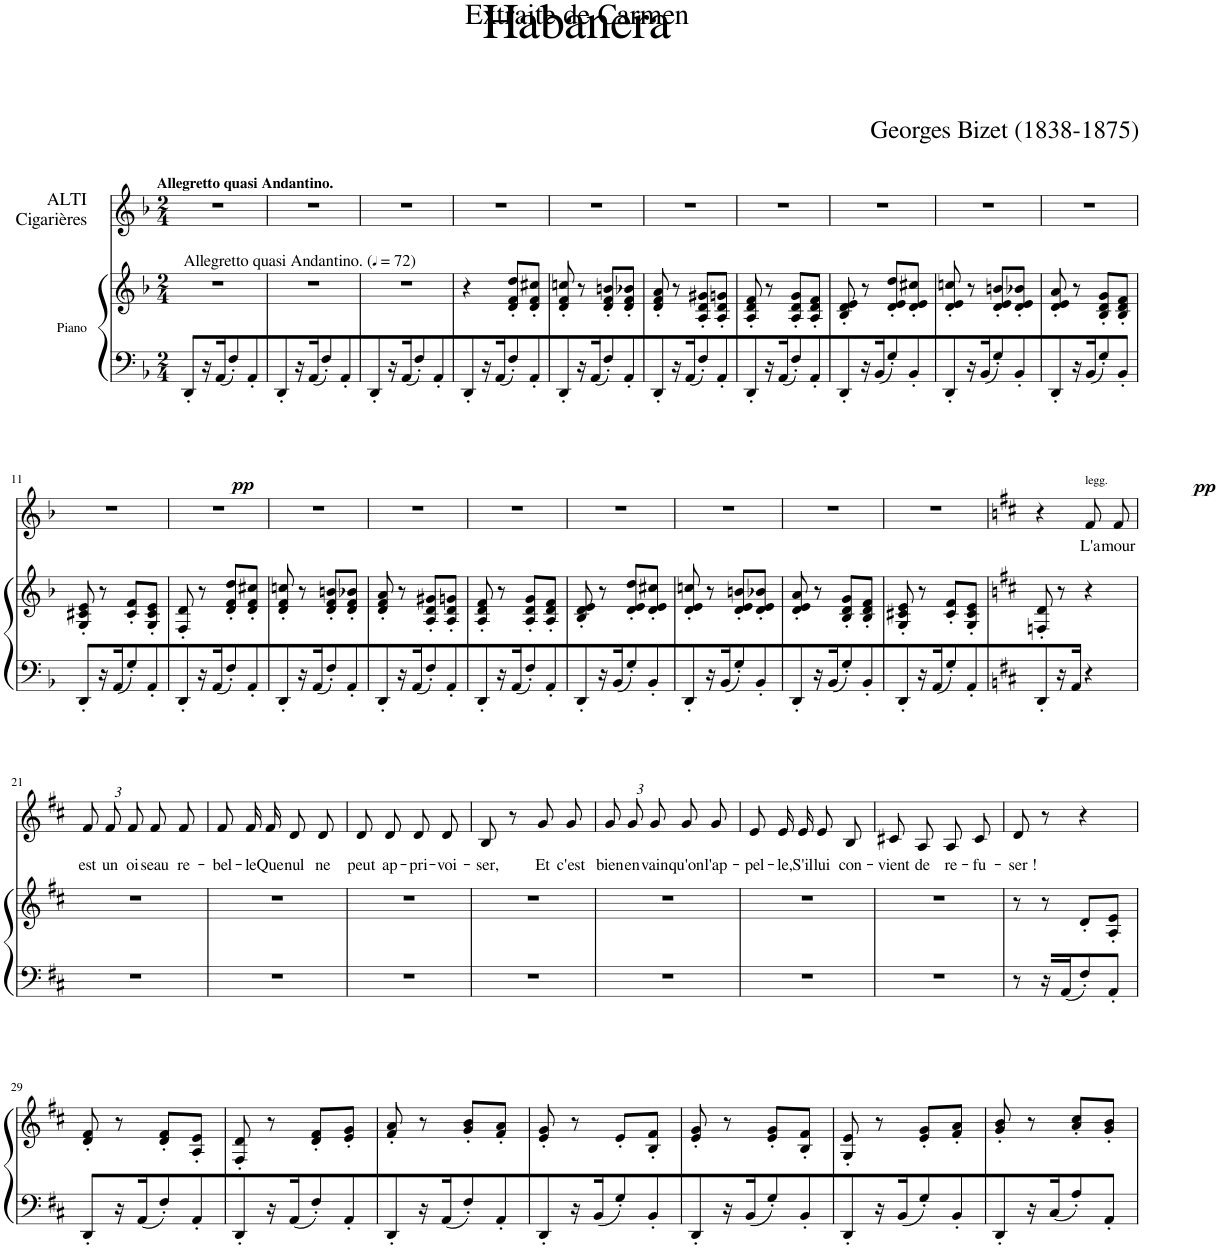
**kern	**kern	**dynam	**kern	**text	**dynam
*part2	*part2	*part2	*part1	*part1	*part1
*staff3	*staff2	*staff2/3	*staff1	*staff1	*staff1
*I"Piano	*	*	*I"ALTI Cigarières	*	*
*I'Pno	*	*	*	*	*
*clefF4	*clefG2	*	*clefG2	*	*
*k[b-]	*k[b-]	*	*k[b-]	*	*
*M2/4	*M2/4	*	*M2/4	*	*
*MM72	*MM72	*	*MM72	*	*
=1	=1	=1	=1	=1	=1
*	*	*	*^	*	*
!	!	!	!LO:TX:a:B:t=Allegretto quasi Andantino.	!	!	!
!	!LO:TX:a:t=Allegretto quasi Andantino.	!	!	!	!	!
!	!	!LO:DY:b=2	!	!	!	!
8DD'/L	2r	pp	2r	2d!	.	.
16r	.	.	.	.	.	.
16AA/J	.	.	.	.	.	.
8F'/	.	.	.	.	.	.
8AA'/	.	.	.	.	.	.
*	*	*	*v	*v	*	*
=2	=2	=2	=2	=2	=2
8DD'/	2r	.	2r	.	.
16r	.	.	.	.	.
16AA/J	.	.	.	.	.
8F'/	.	.	.	.	.
8AA'/	.	.	.	.	.
=3	=3	=3	=3	=3	=3
8DD'/	2r	.	2r	.	.
16r	.	.	.	.	.
16AA/J	.	.	.	.	.
8F'/	.	.	.	.	.
8AA'/	.	.	.	.	.
=4	=4	=4	=4	=4	=4
8DD'/	4r	.	2r	.	.
16r	.	.	.	.	.
16AA/J	.	.	.	.	.
8F'/	8d/' 8f/' 8dd/'L	.	.	.	.
8AA'/	8d/' 8f/' 8cc#X/'J	.	.	.	.
=5	=5	=5	=5	=5	=5
8DD'/	8d/' 8f/' 8ccn/'	.	2r	.	.
16r	8r	.	.	.	.
16AA/J	.	.	.	.	.
8F'/	8d/' 8f/' 8bn/'L	.	.	.	.
8AA'/	8d/' 8f/' 8b-X/'J	.	.	.	.
=6	=6	=6	=6	=6	=6
8DD'/	8d/' 8f/' 8a/'	.	2r	.	.
16r	8r	.	.	.	.
16AA/J	.	.	.	.	.
8F'/	8A/' 8d/' 8g#X/'L	.	.	.	.
8AA'/	8A/' 8d/' 8gn/'J	.	.	.	.
=7	=7	=7	=7	=7	=7
8DD'/	8A/' 8d/' 8f/'	.	2r	.	.
16r	8r	.	.	.	.
16AA/J	.	.	.	.	.
8F'/	8A/' 8d/' 8g/'L	.	.	.	.
8AA'/	8A/' 8d/' 8f/'J	.	.	.	.
=8	=8	=8	=8	=8	=8
8DD'/	8B-/' 8d/' 8e/'	.	2r	.	.
16r	8r	.	.	.	.
16BB-/J	.	.	.	.	.
8G'/	8d/' 8e/' 8dd/'L	.	.	.	.
8BB-'/	8d/' 8e/' 8cc#X/'J	.	.	.	.
=9	=9	=9	=9	=9	=9
8DD'/	8d/' 8e/' 8ccn/'	.	2r	.	.
16r	8r	.	.	.	.
16BB-/J	.	.	.	.	.
8G'/	8d/' 8e/' 8bn/'L	.	.	.	.
8BB-'/	8d/' 8e/' 8b-X/'J	.	.	.	.
=10	=10	=10	=10	=10	=10
8DD'/	8d/' 8e/' 8a/'	.	2r	.	.
16r	8r	.	.	.	.
16BB-/J	.	.	.	.	.
8G'/	8B-/' 8d/' 8g/'L	.	.	.	.
8BB-'/J	8B-/' 8d/' 8f/'J	.	.	.	.
!!LO:LB:g=z
=11	=11	=11	=11	=11	=11
8DD'/L	8G/' 8c#X/' 8e/'	.	2r	.	.
16r	8r	.	.	.	.
16AA/J	.	.	.	.	.
8G'/	8c#/' 8f/'L	.	.	.	.
8AA'/	8G/' 8c#/' 8e/'J	.	.	.	.
=12	=12	=12	=12	=12	=12
8DD'/	8F/' 8d/'	.	2r	.	.
16r	8r	.	.	.	.
16AA/J	.	.	.	.	.
8F'/	8d/' 8f/' 8dd/'L	.	.	.	.
8AA'/	8d/' 8f/' 8cc#X/'J	.	.	.	.
=13	=13	=13	=13	=13	=13
8DD'/	8d/' 8f/' 8ccn/'	.	2r	.	.
16r	8r	.	.	.	.
16AA/J	.	.	.	.	.
8F'/	8d/' 8f/' 8bn/'L	.	.	.	.
8AA'/	8d/' 8f/' 8b-X/'J	.	.	.	.
=14	=14	=14	=14	=14	=14
8DD'/	8d/' 8f/' 8a/'	.	2r	.	.
16r	8r	.	.	.	.
16AA/J	.	.	.	.	.
8F'/	8A/' 8d/' 8g#X/'L	.	.	.	.
8AA'/	8A/' 8d/' 8gn/'J	.	.	.	.
=15	=15	=15	=15	=15	=15
8DD'/	8A/' 8d/' 8f/'	.	2r	.	.
16r	8r	.	.	.	.
16AA/J	.	.	.	.	.
8F'/	8A/' 8d/' 8g/'L	.	.	.	.
8AA'/	8A/' 8d/' 8f/'J	.	.	.	.
=16	=16	=16	=16	=16	=16
8DD'/	8B-/' 8d/' 8e/'	.	2r	.	.
16r	8r	.	.	.	.
16BB-/J	.	.	.	.	.
8G'/	8d/' 8e/' 8dd/'L	.	.	.	.
8BB-'/	8d/' 8e/' 8cc#X/'J	.	.	.	.
=17	=17	=17	=17	=17	=17
8DD'/	8d/' 8e/' 8ccn/'	.	2r	.	.
16r	8r	.	.	.	.
16BB-/J	.	.	.	.	.
8G'/	8d/' 8e/' 8bn/'L	.	.	.	.
8BB-'/	8d/' 8e/' 8b-X/'J	.	.	.	.
=18	=18	=18	=18	=18	=18
8DD'/	8d/' 8e/' 8a/'	.	2r	.	.
16r	8r	.	.	.	.
16BB-/J	.	.	.	.	.
8G'/	8B-/' 8d/' 8g/'L	.	.	.	.
8BB-'/	8B-/' 8d/' 8f/'J	.	.	.	.
=19	=19	=19	=19	=19	=19
8DD'/	8G/' 8c#X/' 8e/'	.	2r	.	.
16r	8r	.	.	.	.
16AA/J	.	.	.	.	.
8G'/	8c#/' 8f/'L	.	.	.	.
8AA'/	8G/' 8c#/' 8e/'J	.	.	.	.
=20	=20	=20	=20	=20	=20
*k[f#c#]	*k[f#c#]	*	*k[f#c#]	*	*
8DD'/	8Fn/' 8d/'	.	4r	.	.
16r	8r	.	.	.	.
16AA/JJ	.	.	.	.	.
!	!	!	!LO:TX:a:t=legg.	!	!
!	!	!	!	!LO:LY:b	!LO:DY:b
4r	4r	.	8f#/L	L'a-	pp
!	!	!	!	!LO:LY:b	!
.	.	.	8f#/J	-mour	.
!!LO:LB:g=z
=21	=21	=21	=21	=21	=21
*	*	*	*Xbrackettup	*	*
!	!	!	!	!LO:LY:b	!
2r	2r	.	12f#/L	est	.
!	!	!	!	!LO:LY:b	!
.	.	.	12f#/	un	.
!	!	!	!	!LO:LY:b	!
.	.	.	12f#/J	oi-	.
!	!	!	!	!LO:LY:b	!
.	.	.	8f#/L	-seau	.
!	!	!	!	!LO:LY:b	!
.	.	.	8f#/J	re-	.
=22	=22	=22	=22	=22	=22
!	!	!	!	!LO:LY:b	!
2r	2r	.	8f#/L	-bel-	.
!	!	!	!	!LO:LY:b	!
.	.	.	16f#/L	-le	.
!	!	!	!	!LO:LY:b	!
.	.	.	16f#/JJ	Que	.
!	!	!	!	!LO:LY:b	!
.	.	.	8d/L	nul	.
!	!	!	!	!LO:LY:b	!
.	.	.	8d/J	ne	.
=23	=23	=23	=23	=23	=23
!	!	!	!	!LO:LY:b	!
2r	2r	.	8d/L	peut	.
!	!	!	!	!LO:LY:b	!
.	.	.	8d/J	ap-	.
!	!	!	!	!LO:LY:b	!
.	.	.	8d/L	-pri-	.
!	!	!	!	!LO:LY:b	!
.	.	.	8d/J	-voi-	.
=24	=24	=24	=24	=24	=24
!	!	!	!	!LO:LY:b	!
2r	2r	.	8B/	-ser,	.
.	.	.	8r	.	.
!	!	!	!	!LO:LY:b	!
.	.	.	8g/L	Et	.
!	!	!	!	!LO:LY:b	!
.	.	.	8g/J	c'est	.
=25	=25	=25	=25	=25	=25
!	!	!	!	!LO:LY:b	!
2r	2r	.	12g/L	bien	.
!	!	!	!	!LO:LY:b	!
.	.	.	12g/	en	.
!	!	!	!	!LO:LY:b	!
.	.	.	12g/J	vain	.
!	!	!	!	!LO:LY:b	!
.	.	.	8g/L	qu'on	.
!	!	!	!	!LO:LY:b	!
.	.	.	8g/J	l'ap-	.
=26	=26	=26	=26	=26	=26
!	!	!	!	!LO:LY:b	!
2r	2r	.	8e/L	-pel-	.
!	!	!	!	!LO:LY:b	!
.	.	.	16e/L	-le,	.
!	!	!	!	!LO:LY:b	!
.	.	.	16e/JJ	S'il	.
!	!	!	!	!LO:LY:b	!
.	.	.	8e/L	lui	.
!	!	!	!	!LO:LY:b	!
.	.	.	8B/J	con-	.
=27	=27	=27	=27	=27	=27
!	!	!	!	!LO:LY:b	!
2r	2r	.	8c#X/L	-vient	.
!	!	!	!	!LO:LY:b	!
.	.	.	8A/J	de	.
!	!	!	!	!LO:LY:b	!
.	.	.	8A/L	re-	.
!	!	!	!	!LO:LY:b	!
.	.	.	8c#/J	-fu-	.
=28	=28	=28	=28	=28	=28
!	!	!	!	!LO:LY:b	!
8r	8r	.	8d/	-ser !	.
16r	8r	.	8r	.	.
16AA/J	.	.	.	.	.
8F#'/	8d'/L	.	4r	.	.
8AA'/J	8A/' 8e/'J	.	.	.	.
!!LO:LB:g=z
=29	=29	=29	=29	=29	=29
8DD'/L	8d/' 8f#/'	.	2r	.	.
16r	8r	.	.	.	.
16AA/J	.	.	.	.	.
8F#'/	8d/' 8f#/'L	.	.	.	.
8AA'/	8A/' 8e/'J	.	.	.	.
=30	=30	=30	=30	=30	=30
8DD'/	8F#/' 8d/'	.	2r	.	.
16r	8r	.	.	.	.
16AA/J	.	.	.	.	.
8F#'/	8d/' 8f#/'L	.	.	.	.
8AA'/	8e/' 8g/'J	.	.	.	.
=31	=31	=31	=31	=31	=31
8DD'/	8f#/' 8a/'	.	2r	.	.
16r	8r	.	.	.	.
16AA/J	.	.	.	.	.
8F#'/	8g/' 8b/'L	.	.	.	.
8AA'/	8f#/' 8a/'J	.	.	.	.
=32	=32	=32	=32	=32	=32
8DD'/	8e/' 8g/'	.	2r	.	.
16r	8r	.	.	.	.
16BB/J	.	.	.	.	.
8G'/	8e'/L	.	.	.	.
8BB'/	8B/' 8f#/'J	.	.	.	.
=33	=33	=33	=33	=33	=33
8DD'/	8e/' 8g/'	.	2r	.	.
16r	8r	.	.	.	.
16BB/J	.	.	.	.	.
8G'/	8e/' 8g/'L	.	.	.	.
8BB'/	8B/' 8f#/'J	.	.	.	.
=34	=34	=34	=34	=34	=34
8DD'/	8G/' 8e/'	.	2r	.	.
16r	8r	.	.	.	.
16BB/J	.	.	.	.	.
8G'/	8e/' 8g/'L	.	.	.	.
8BB'/	8f#/' 8a/'J	.	.	.	.
=35	=35	=35	=35	=35	=35
8DD'/	8g/' 8b/'	.	2r	.	.
16r	8r	.	.	.	.
16C#/J	.	.	.	.	.
8A'/	8a/' 8cc#/'L	.	.	.	.
8AA'/J	8g/' 8b/'J	.	.	.	.
=	=	=	=	=	=
*-	*-	*-	*-	*-	*-
